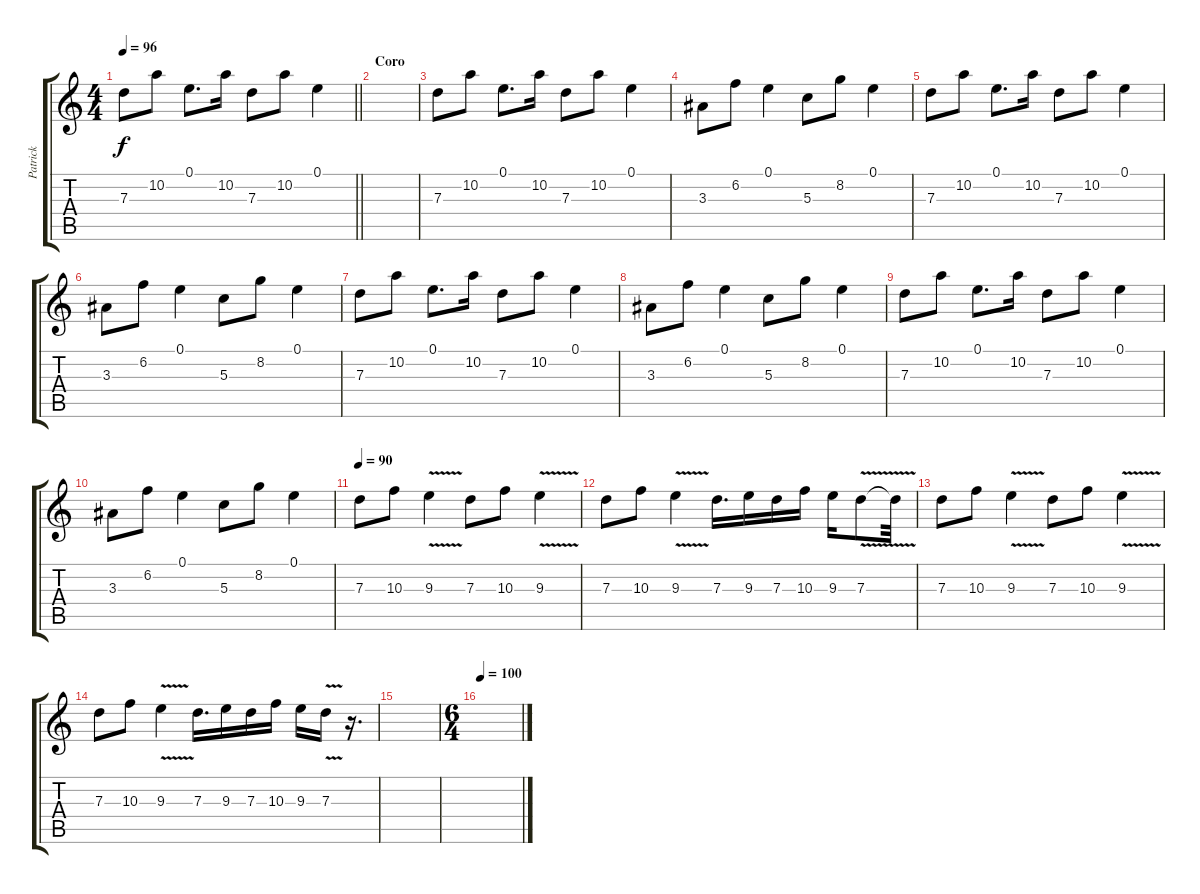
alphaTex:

\track ("Patrick" "Patrick") {instrument distortionguitar}
\staff {score tabs}
\tuning (E4 B3 G3 D3 A2 D2) {hide}
\ts (4 4)
\tempo 96
\clef g2
\barLineRight lightlight
\ks c
7.3.8{dy f} 10.2.8 0.1.8{d} 10.2.16 7.3.8 10.2.8 0.1.4 |
\section ("" "Coro")
|
7.3.8 10.2.8 0.1.8{d} 10.2.16 7.3.8 10.2.8 0.1.4 |
3.3.8 6.2.8 0.1.4 5.3.8 8.2.8 0.1.4 |
7.3.8 10.2.8 0.1.8{d} 10.2.16 7.3.8 10.2.8 0.1.4 |
3.3.8 6.2.8 0.1.4 5.3.8 8.2.8 0.1.4 |
7.3.8 10.2.8 0.1.8{d} 10.2.16 7.3.8 10.2.8 0.1.4 |
3.3.8 6.2.8 0.1.4 5.3.8 8.2.8 0.1.4 |
7.3.8 10.2.8 0.1.8{d} 10.2.16 7.3.8 10.2.8 0.1.4 |
3.3.8 6.2.8 0.1.4 5.3.8 8.2.8 0.1.4 |
\tempo 90
7.3.8 10.3.8 9.3{v}.4 7.3.8 10.3.8 9.3{v}.4 |
7.3.8 10.3.8 9.3{v}.4 7.3.16{d} 9.3.16 7.3.16 10.3.16 9.3.16 7.3{v}.8 7.3{t}.32 |
7.3.8 10.3.8 9.3{v}.4 7.3.8 10.3.8 9.3{v}.4 |
7.3.8 10.3.8 9.3{v}.4 7.3.16{d} 9.3.16 7.3.16 10.3.16 9.3.16 7.3{v}.16 r.16{d} |
|
\ts (6 4)
\tempo 100
